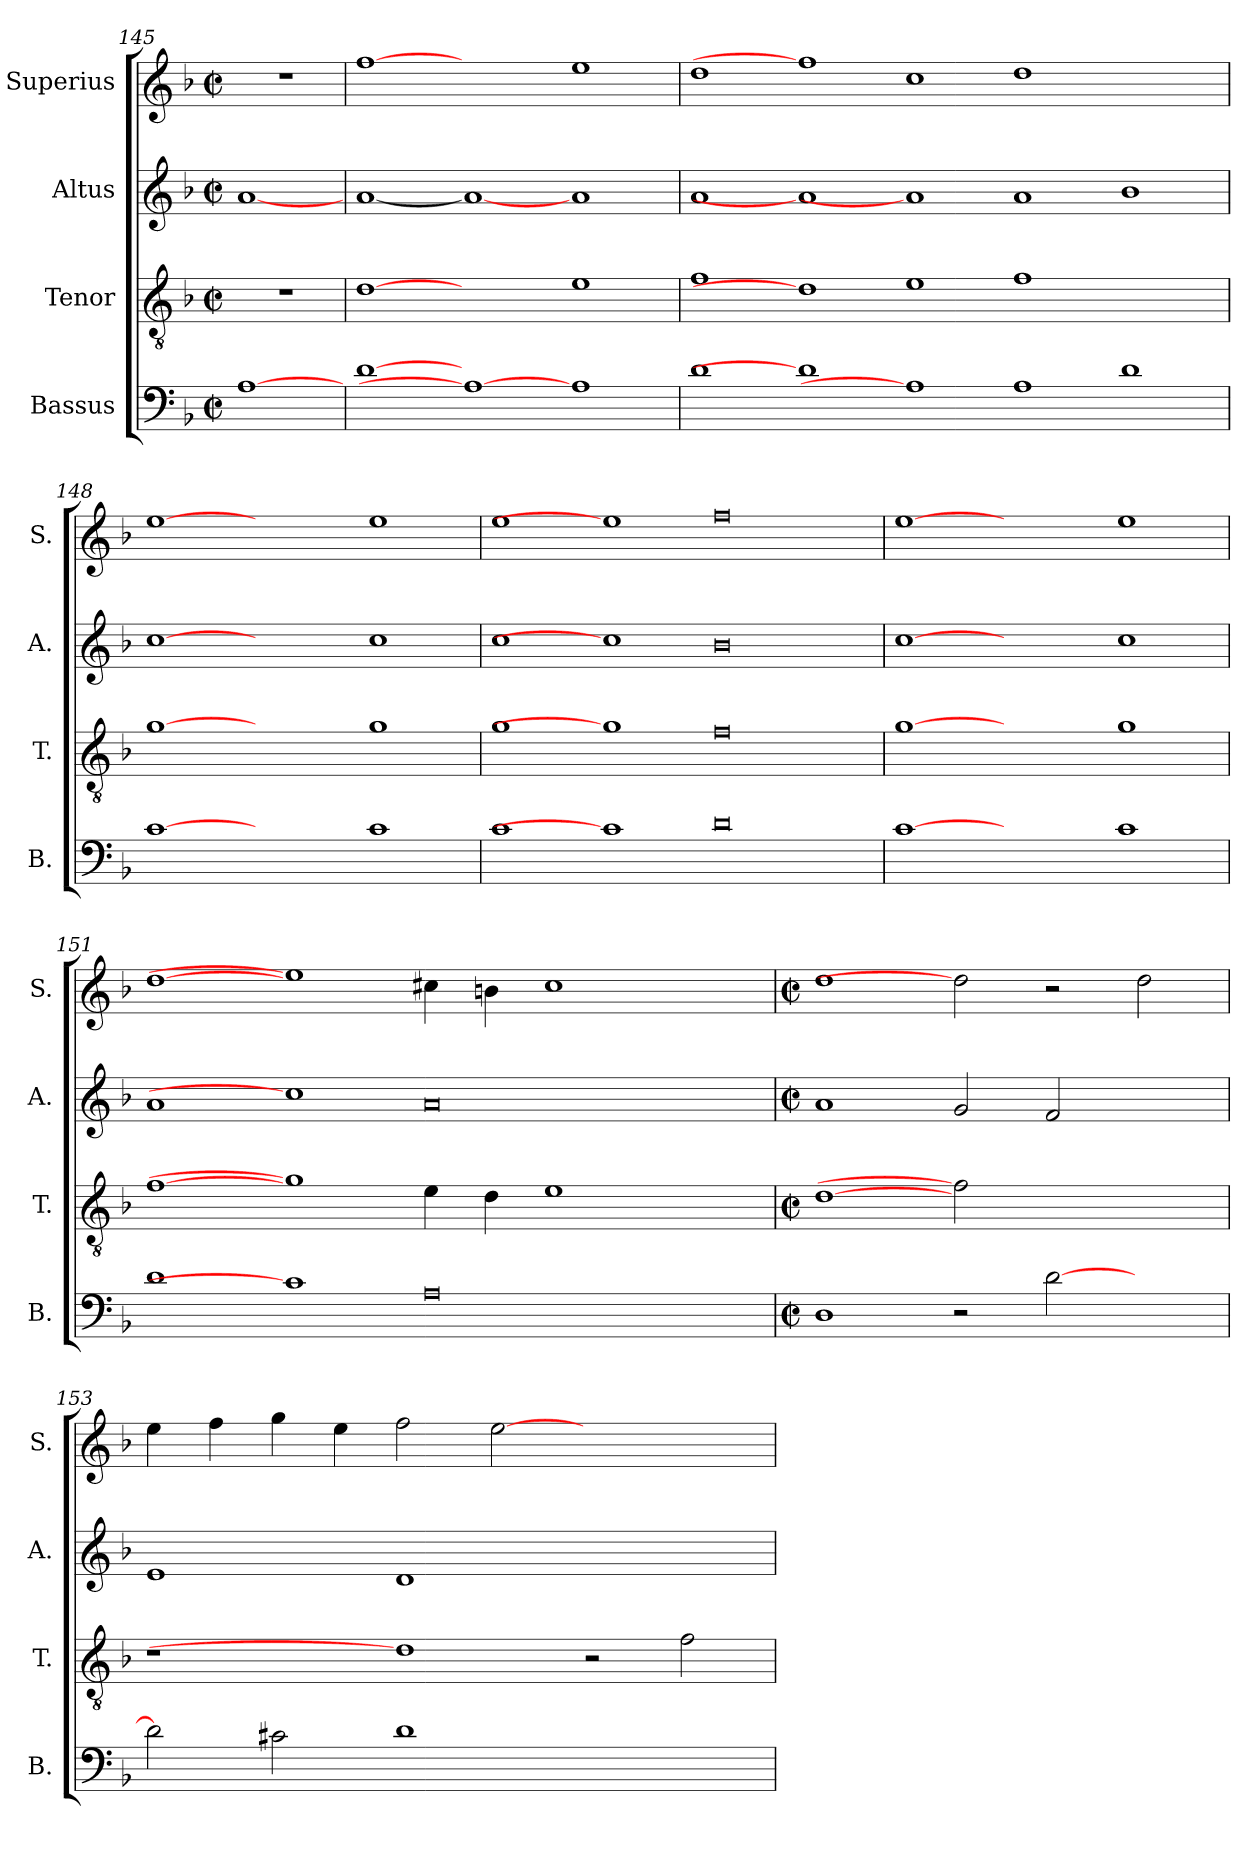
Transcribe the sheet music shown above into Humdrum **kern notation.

**kern	**kern	**kern	**kern
*part4	*part3	*part2	*part1
*staff4	*staff3	*staff2	*staff1
*I"Bassus	*I"Tenor	*I"Altus	*I"Superius
*I'B.	*I'T.	*I'A.	*I'S.
*clefF4	*clefGv2	*clefG2	*clefG2
*	*ITrd7c12	*	*
*k[b-]	*k[b-]	*k[b-]	*k[b-]
*F:	*F:	*F:	*F:
*M2/2	*M2/2	*M2/2	*M2/2
*met(c|)	*met(c|)	*met(c|)	*met(c|)
=145	=145	=145	=145
!	!LO:N:vis=1	!	!LO:N:vis=1
[1Ai	1r	[1ai	1r
!!LO:LB:g=z
=146	=146	=146	=146
[1di	[1Di	[1ai	[1ffi
1Ai_	1ryy	1ai_	1ryy
1Ai	1Ei	1ai	1eei
=147	=147	=147	=147
1di	1Fi	1ai	1ddi
1di]	1Di]	1ai]	1ffi]
1Ai]	1Ei	1ai]	1cci
1Ai	1Fi	1ai	1ddi
1di	1ryy	1b-i	1ryy
=148	=148	=148	=148
[1ci	[1Gi	[1cci	[1eei
1ryy	1ryy	1ryy	1ryy
1ci	1Gi	1cci	1eei
=149	=149	=149	=149
1ci	1Gi	1cci	1eei
1ci]	1Gi]	1cci]	1eei]
0di	0Fi	0b-i	0ffi
=150	=150	=150	=150
[1ci	[1Gi	[1cci	[1eei
1ryy	1ryy	1ryy	1ryy
1ci	1Gi	1cci	1eei
!!LO:PB:g=z
=151	=151	=151	=151
1di	[1Fi	1ai	[1ddi
1ci]	1Gi]	1cci]	1eei]
0Ai	4Ei\	0ai	4cc#Xi\
.	4Di\	.	4bni\
.	1Ei	.	1cc#i
.	2ryy	.	2ryy
=152	=152	=152	=152
*M2/2	*M2/2	*M2/2	*M2/2
*met(c|)	*met(c|)	*met(c|)	*met(c|)
1Di	[1Di	1ai	1ddi
2r	2Fi]	2gi/	2ddi]
[>2di\	1ryy	2fi/	2r
2ryy	.	2ryy	2ddi\
=153	=153	=153	=153
2di\]	1r	1ei	4eei\
.	.	.	4ffi\
2c#Xi\	.	.	4ggi\
.	.	.	4eei\
1di	1Di]	1di	2ffi\
.	.	.	[>2eei\
1ryy	2r	1ryy	1ryy
.	2Fi\	.	.
=	=	=	=
*-	*-	*-	*-
